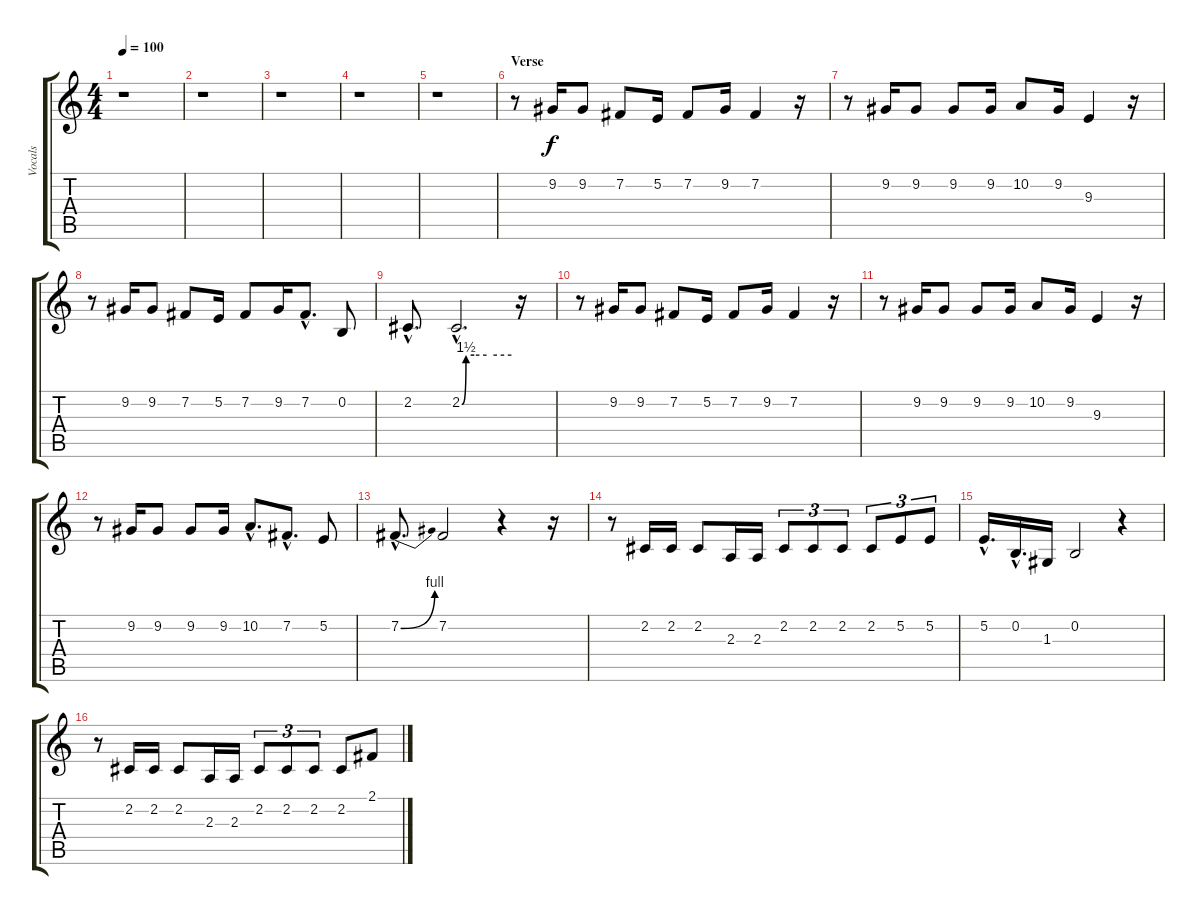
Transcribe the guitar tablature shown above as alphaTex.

\track ("Vocals" "Vocals") {instrument lead2sawtooth}
\staff {score tabs}
\tuning (E4 B3 G3 D3 A2 E2) {hide}
\ts (4 4)
\tempo 100
\clef g2
\ks c
r.1{dy f} |
r.1 |
r.1 |
r.1 |
r.1 |
\section ("" "Verse")
r.8 9.2.16 9.2.8 7.2.8 5.2.16 7.2.8 9.2.16 7.2.4 r.16 |
r.8 9.2.16 9.2.8 9.2.8 9.2.16 10.2.8 9.2.16 9.3.4 r.16 |
r.8 9.2.16 9.2.8 7.2.8 5.2.16 7.2.8 9.2.16 7.2{hac}.8{d} 0.2.8 |
2.2{hac}.8{d} 2.2{be (custom 0 0 5 6 15 6 30 6 60 6) hac}.2{d} r.16 |
r.8 9.2.16 9.2.8 7.2.8 5.2.16 7.2.8 9.2.16 7.2.4 r.16 |
r.8 9.2.16 9.2.8 9.2.8 9.2.16 10.2.8 9.2.16 9.3.4 r.16 |
r.8 9.2.16 9.2.8 9.2.8 9.2.16 10.2{hac}.8{d} 7.2{hac}.8{d} 5.2.8 |
7.2{be (bend 0 0 60 4) hac}.8{d} 7.2.2 r.4 r.16 |
r.8 2.2.16 2.2.16 2.2.8 2.3.16 2.3.16 2.2.8{tu (3 2)} 2.2.8{tu (3 2)} 2.2.8{tu (3 2)} 2.2.8{tu (3 2)} 5.2.8{tu (3 2)} 5.2.8{tu (3 2)} |
5.2{hac}.16{d} 0.2{hac}.16{d} 1.3.16 0.2.2 r.4 |
r.8 2.2.16 2.2.16 2.2.8 2.3.16 2.3.16 2.2.8{tu (3 2)} 2.2.8{tu (3 2)} 2.2.8{tu (3 2)} 2.2.8 2.1.8
